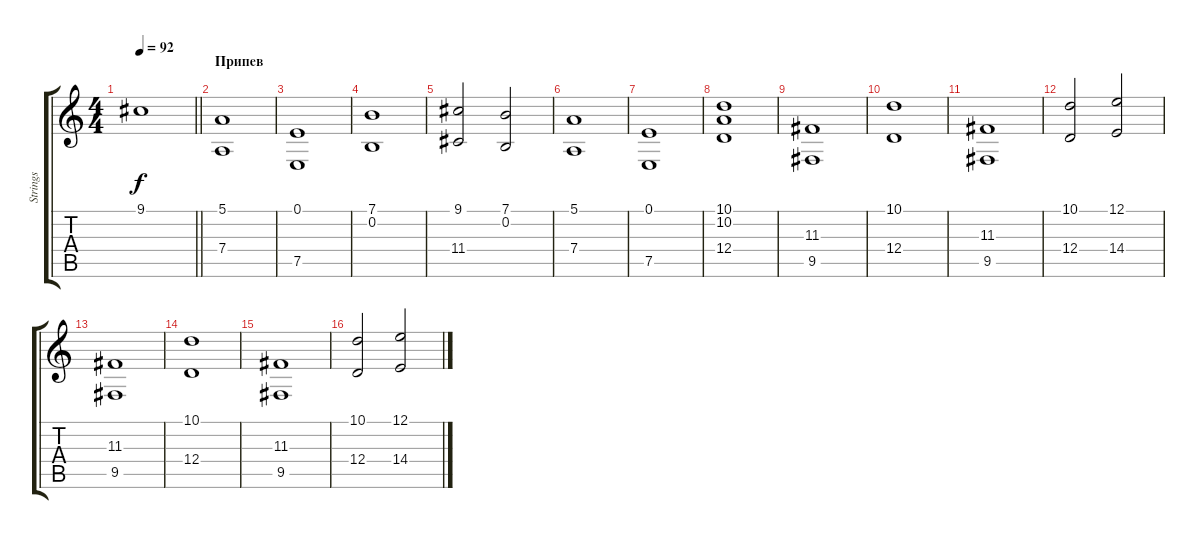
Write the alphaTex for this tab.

\track ("Strings" "Strings") {instrument stringensemble1}
\staff {score tabs}
\tuning (E4 B3 G3 D3 A2 E2) {hide}
\ts (4 4)
\tempo 92
\clef g2
\barLineRight lightlight
\ks c
9.1{t}.1{dy f} |
\section ("" "Припев")
(5.1 7.4).1 |
(0.1 7.5).1 |
(7.1 0.2).1 |
(9.1 11.4).2 (7.1 0.2).2 |
(5.1 7.4).1 |
(0.1 7.5).1 |
(10.1 10.2 12.4).1 |
(11.3 9.5).1 |
(10.1 12.4).1 |
(11.3 9.5).1 |
(10.1 12.4).2 (12.1 14.4).2 |
(11.3 9.5).1 |
(10.1 12.4).1 |
(11.3 9.5).1 |
(10.1 12.4).2 (12.1 14.4).2
